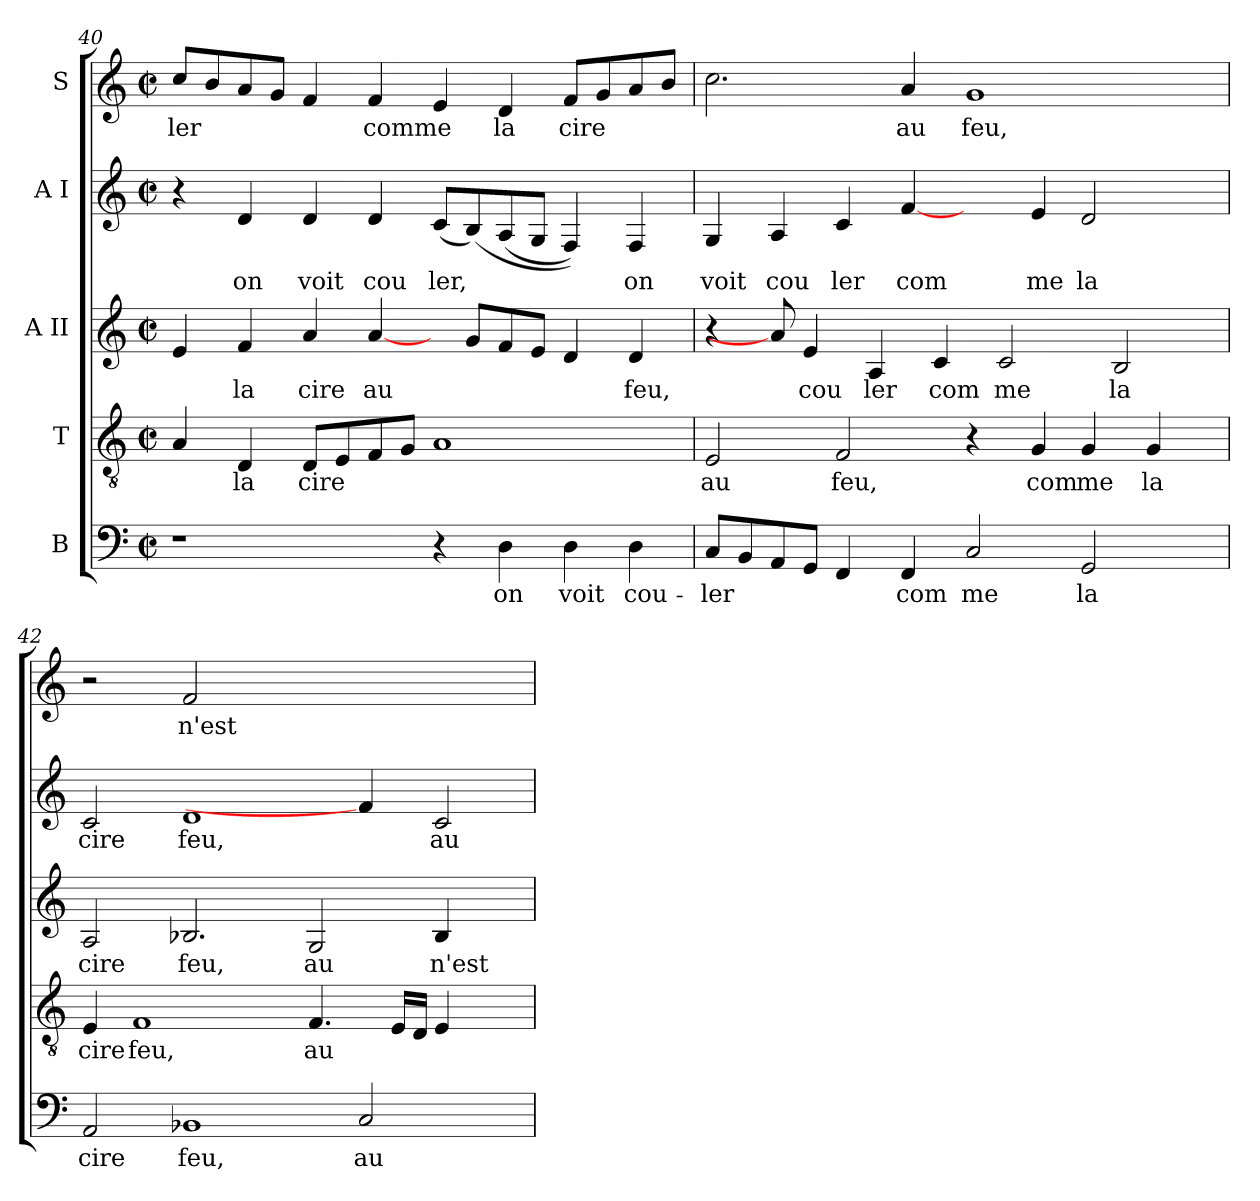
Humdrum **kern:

**kern	**text	**kern	**text	**kern	**text	**kern	**text	**kern	**text
*part5	*part5	*part4	*part4	*part3	*part3	*part2	*part2	*part1	*part1
*staff5	*staff5	*staff4	*staff4	*staff3	*staff3	*staff2	*staff2	*staff1	*staff1
*I"B	*	*I"T	*	*I"A II	*	*I"A I	*	*I"S	*
*clefF4	*	*clefGv2	*	*clefG2	*	*clefG2	*	*clefG2	*
*	*	*k[]	*	*	*	*	*	*	*
*	*	*C:	*	*	*	*	*	*	*
*M2/2	*	*M2/2	*	*M2/2	*	*M2/2	*	*M2/2	*
*met(c|)	*	*met(c|)	*	*met(c|)	*	*met(c|)	*	*met(c|)	*
=40	=40	=40	=40	=40	=40	=40	=40	=40	=40
!	!	!	!	!	!	!	!	!	!LO:LY:b
1r	.	4A/	.	4e/	.	4r	.	8cc/L	ler
.	.	.	.	.	.	.	.	8b/	.
!	!	!	!LO:LY:b:cj	!	!LO:LY:b:cj	!	!LO:LY:b:cj	!	!
.	.	4D/	la	4f/	la	4d/	on	8a/	.
.	.	.	.	.	.	.	.	8g/J	.
!	!	!	!LO:LY:b	!	!LO:LY:b:cj	!	!LO:LY:b:cj	!	!
.	.	8D/L	cire	4a/	cire	4d/	voit	4f/	.
.	.	8E/	.	.	.	.	.	.	.
!	!	!	!	!	!LO:LY:b	!	!LO:LY:b:cj	!	!LO:LY:b:cj
.	.	8F/	.	[4a/	au	4d/	cou	4f/	comme
.	.	8G/J	.	.	.	.	.	.	.
!	!	!	!	!	!	!	!LO:LY:b	!	!
4r	.	1A	.	8ryy	.	(<8c/L	ler,	4e/	.
.	.	.	.	8g/L	.	(>8B/)	.	.	.
!	!LO:LY:b:cj	!	!	!	!	!	!	!	!LO:LY:b:cj
4D\	on	.	.	8f/	.	(<8A/	.	4d/	la
.	.	.	.	8e/J	.	8G/J	.	.	.
!	!LO:LY:b:cj	!	!	!	!	!	!	!	!LO:LY:b
4D\	voit	.	.	4d/	.	4F/))	.	8f/L	cire
.	.	.	.	.	.	.	.	8g/	.
!	!LO:LY:b:cj	!	!	!	!LO:LY:b:cj	!	!LO:LY:b:cj	!	!
4D\	cou-	.	.	4d/	feu,	4F/	on	8a/	.
.	.	.	.	.	.	.	.	8b/J	.
!!LO:LB:g=z
=41	=41	=41	=41	=41	=41	=41	=41	=41	=41
!	!LO:LY:b	!	!LO:LY:b:cj	!	!	!	!LO:LY:b:cj	!	!
8C/L	-ler	2E/	au	4r	.	4G/	voit	2.cc\	.
8BB/	.	.	.	.	.	.	.	.	.
!	!	!	!	!	!	!	!LO:LY:b:cj	!	!
8AA/	.	.	.	8a/]	.	4A/	cou	.	.
!	!	!	!	!	!LO:LY:b:cj	!	!	!	!
8GG/J	.	.	.	4e/	cou	.	.	.	.
!	!	!	!LO:LY:b:cj	!	!	!	!LO:LY:b:cj	!	!
4FF/	.	2F/	feu,	.	.	4c/	ler	.	.
!	!	!	!	!	!LO:LY:b:cj	!	!	!	!
.	.	.	.	4A/	ler	.	.	.	.
!	!LO:LY:b:cj	!	!	!	!	!	!LO:LY:b:cj	!	!LO:LY:b:cj
4FF/	com	.	.	.	.	[4f/	com	4a/	au
!	!	!	!	!	!LO:LY:b:cj	!	!	!	!
.	.	.	.	4c/	com	.	.	.	.
!	!LO:LY:b:cj	!	!	!	!	!	!	!	!LO:LY:b:cj
2C/	me	4r	.	.	.	4ryy	.	1g	feu,
!	!	!	!	!	!LO:LY:b:cj	!	!	!	!
.	.	.	.	2c/	me	.	.	.	.
!	!	!	!LO:LY:b:cj	!	!	!	!LO:LY:b:cj	!	!
.	.	4G/	com	.	.	4e/	me	.	.
!	!LO:LY:b:cj	!	!LO:LY:b:cj	!	!	!	!LO:LY:b:cj	!	!
2GG/	la	4G/	me	.	.	2d/	la	.	.
!	!	!	!	!	!LO:LY:b:cj	!	!	!	!
.	.	.	.	2B/	la	.	.	.	.
!	!	!	!LO:LY:b:cj	!	!	!	!	!	!
.	.	4G/	la	.	.	.	.	.	.
8ryy	.	8ryy	.	.	.	8ryy	.	8ryy	.
=42	=42	=42	=42	=42	=42	=42	=42	=42	=42
!	!LO:LY:b:cj	!	!LO:LY:b:cj	!	!LO:LY:b:cj	!	!LO:LY:b:cj	!	!
2AA/	cire	4E/	cire	2A/	cire	2c/	cire	2r	.
!	!	!	!LO:LY:b:cj	!	!	!	!	!	!
.	.	1F	feu,	.	.	.	.	.	.
!	!LO:LY:b:cj	!	!	!	!LO:LY:b:cj	!	!LO:LY:b:cj	!	!LO:LY:b:cj
1BB-X	feu,	.	.	2.B-X/	feu,	1d	feu,	2f/	n'est-
.	.	.	.	.	.	.	.	1ryy	.
!	!	!	!LO:LY:b	!	!LO:LY:b:cj	!	!	!	!
.	.	4.F/	au	2G/	au	.	.	.	.
!	!LO:LY:b:cj	!	!	!	!	!	!	!	!
2C/	au	.	.	.	.	4f/]	.	.	.
.	.	16E/L	.	.	.	.	.	.	.
.	.	16D/J	.	.	.	.	.	.	.
!	!	!	!	!	!LO:LY:b:cj	!	!LO:LY:b:cj	!	!
.	.	4E/	.	4B-/	n'est-	2c/	au	.	.
4ryy	.	4ryy	.	4ryy	.	.	.	4ryy	.
=	=	=	=	=	=	=	=	=	=
*-	*-	*-	*-	*-	*-	*-	*-	*-	*-
